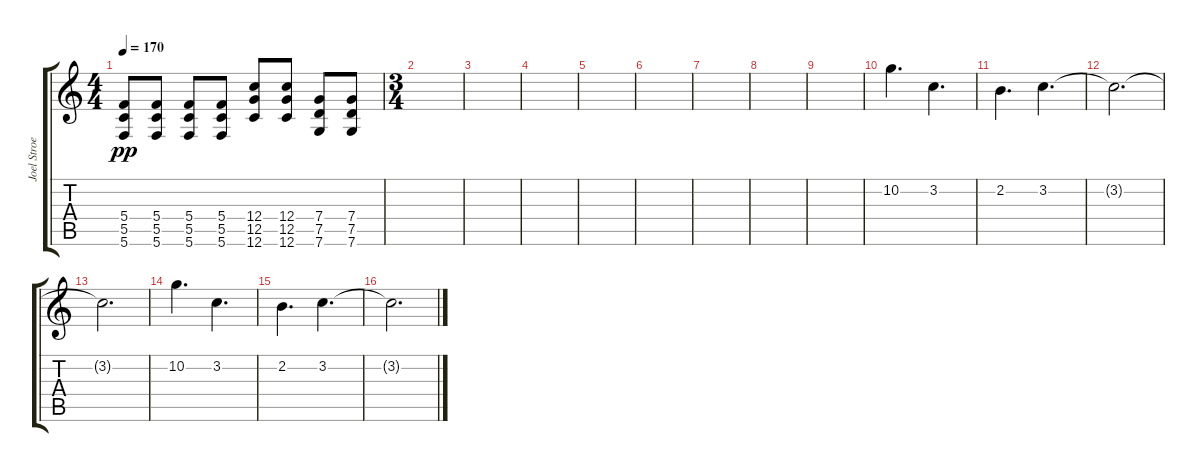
\track ("Joel Stroetzel 2" "Joel Stroe") {instrument distortionguitar}
\staff {score tabs}
\tuning (D4 A3 F3 C3 G2 C2) {hide}
\ts (4 4)
\tempo 170
\clef g2
\ks c
(5.4 5.5 5.6).8{dy pp} (5.4 5.5 5.6).8 (5.4 5.5 5.6).8 (5.4 5.5 5.6).8 (12.4 12.5 12.6).8 (12.4 12.5 12.6).8 (7.4 7.5 7.6).8 (7.4 7.5 7.6).8 |
\ts (3 4)
|
|
|
|
|
|
|
|
10.2.4{d} 3.2.4{d} |
2.2.4{d} 3.2.4{d} |
3.2{t}.2{d} |
3.2{t}.2{d} |
10.2.4{d} 3.2.4{d} |
2.2.4{d} 3.2.4{d} |
3.2{t}.2{d}
